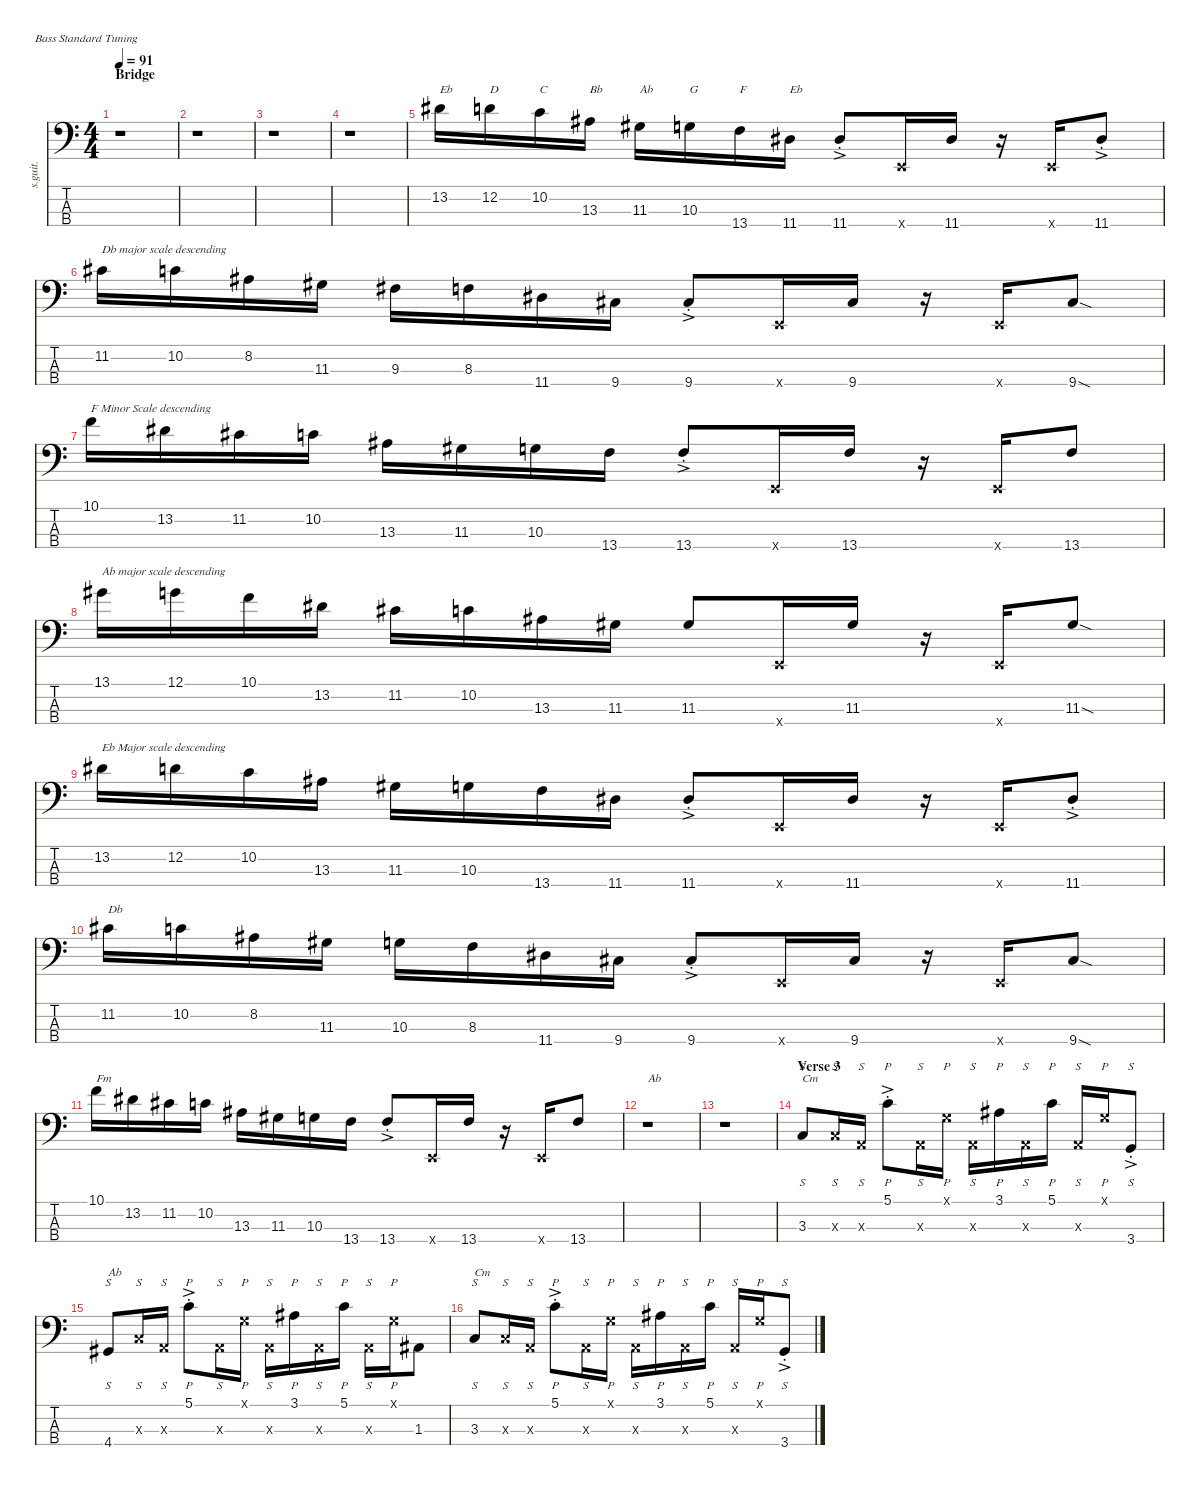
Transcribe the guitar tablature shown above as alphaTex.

\defaultSystemsLayout 4
\hideDynamics
\bracketExtendMode nobrackets
\track ("Flea" "s.guit.") {instrument electricbassfinger}
\staff {score tabs}
\tuning (G2 D2 A1 E1)
\ts (4 4)
\section ("" "Bridge")
\tempo 91
\clef f4
\ks c
r.1{dy mf} |
r.1 |
r.1 |
r.1 |
13.2{acc #}.16{txt "Eb"} 12.2.16{txt "D"} 10.2.16{txt "C"} 13.3{acc #}.16{txt "Bb"} 11.3{acc #}.16{txt "Ab"} 10.3.16{txt "G"} 13.4.16{txt "F"} 11.4{acc #}.16{txt "Eb"} 11.4{ac st acc #}.8 0.4{x}.16{dy f} 11.4{acc #}.16 r.16 0.4{x}.16 11.4{ac st acc #}.8{dy mf} |
11.2{acc #}.16{txt "Db major scale descending" dy f} 10.2.16 8.2{acc #}.16 11.3{acc #}.16 9.3{acc #}.16 8.3.16 11.4{acc #}.16 9.4{acc #}.16 9.4{ac st acc #}.8{dy mf} 0.4{x}.16{dy f} 9.4{acc #}.16 r.16 0.4{x}.16 9.4{sod acc #}.8 |
10.1.16{txt "F Minor Scale descending"} 13.2{acc #}.16 11.2{acc #}.16 10.2.16 13.3{acc #}.16 11.3{acc #}.16 10.3.16 13.4.16 13.4{ac st}.8{dy mf} 0.4{x}.16{dy f} 13.4.16 r.16 0.4{x}.16 13.4.8 |
13.1{acc #}.16{txt "Ab major scale descending"} 12.1.16 10.1.16 13.2{acc #}.16 11.2{acc #}.16 10.2.16 13.3{acc #}.16 11.3{acc #}.16 11.3{acc #}.8{dy mf} 0.4{x}.16{dy f} 11.3{acc #}.16 r.16 0.4{x}.16 11.3{sod acc #}.8 |
13.2{acc #}.16{txt "Eb Major scale descending"} 12.2.16 10.2.16 13.3{acc #}.16 11.3{acc #}.16 10.3.16 13.4.16 11.4{acc #}.16 11.4{ac st acc #}.8{dy mf} 0.4{x}.16{dy f} 11.4{acc #}.16 r.16 0.4{x}.16 11.4{ac st acc #}.8{dy mf} |
11.2{acc #}.16{txt "Db" dy f} 10.2.16 8.2{acc #}.16 11.3{acc #}.16 10.3.16 8.3.16 11.4{acc #}.16 9.4{acc #}.16 9.4{ac st acc #}.8{dy mf} 0.4{x}.16{dy f} 9.4{acc #}.16 r.16 0.4{x}.16 9.4{sod acc #}.8 |
10.1.16{txt "Fm"} 13.2{acc #}.16 11.2{acc #}.16 10.2.16 13.3{acc #}.16 11.3{acc #}.16 10.3.16 13.4.16 13.4{ac st}.8{dy mf} 0.4{x}.16{dy f} 13.4.16 r.16 0.4{x}.16 13.4.8 |
r.1{txt "Ab"} |
r.1 |
\section ("" "Verse 3")
3.3.8{s txt "Cm" dy mf} 3.3{x}.16{s} 0.3{x}.16{s} 5.1{ac st}.8{p dy mp} 0.3{x}.16{s dy mf} 0.1{x}.16{p} 0.3{x}.16{s} 3.1{acc #}.16{p} 0.3{x}.16{s} 5.1.16{p} 0.3{x}.16{s} 0.1{x}.16{p} 3.4{ac st}.8{s dy mp} |
4.4{acc #}.8{s txt "Ab" dy mf} 3.3{x}.16{s} 0.3{x}.16{s} 5.1{ac st}.8{p dy mp} 0.3{x}.16{s dy mf} 0.1{x}.16{p} 0.3{x}.16{s} 3.1{acc #}.16{p} 0.3{x}.16{s} 5.1.16{p} 0.3{x}.16{s} 0.1{x}.16{p} 1.3{acc #}.8 |
3.3.8{s txt "Cm"} 3.3{x}.16{s} 0.3{x}.16{s} 5.1{ac st}.8{p dy mp} 0.3{x}.16{s dy mf} 0.1{x}.16{p} 0.3{x}.16{s} 3.1{acc #}.16{p} 0.3{x}.16{s} 5.1.16{p} 0.3{x}.16{s} 0.1{x}.16{p} 3.4{ac st}.8{s dy mp}
